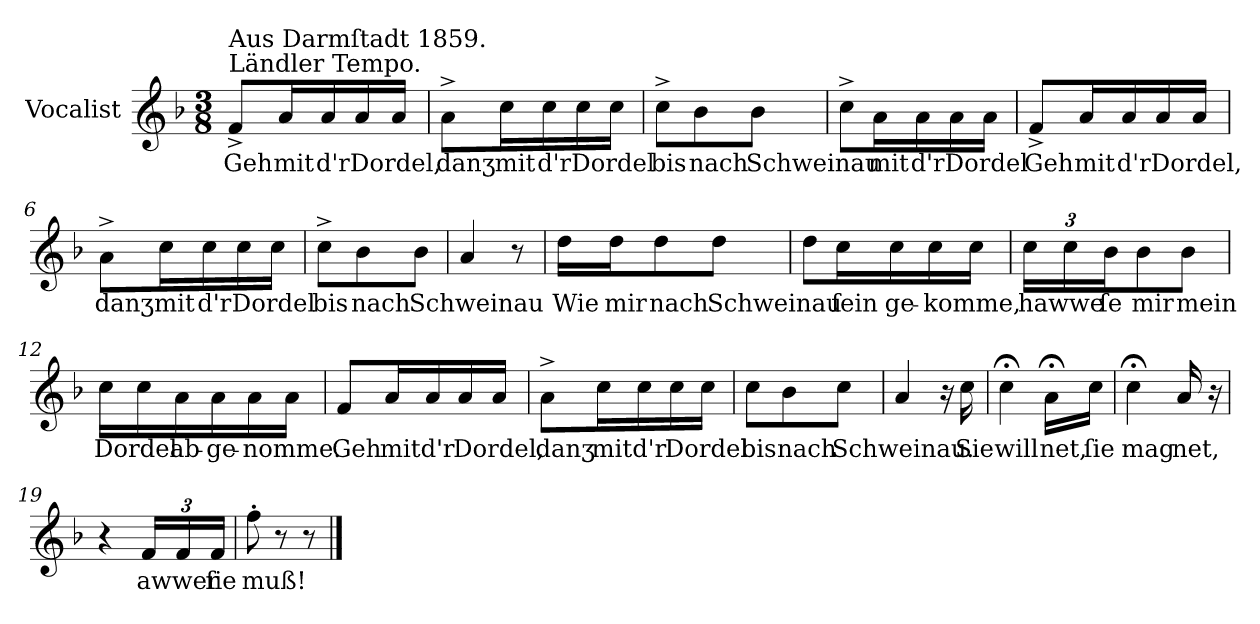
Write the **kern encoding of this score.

**kern	**text
*part1	*part1
*staff1	*staff1
*I"Vocalist	*
*k[b-]	*
*F:	*
*M3/8	*
=1	=1
!LO:TX:a:t=Ländler Tempo.	!
!LO:TX:a:t=Aus Darmſtadt 1859.	!
8f^L	Geh
16aL	mit
16a	d'r
16a	Dordel,
16aJJ	.
=2	=2
8a^L	danʒ
16ccL	mit
16cc	d'r
16cc	Dordel
16ccJJ	.
=3	=3
8cc^L	bis
8b-	nach
8b-J	Schweinau
=4	=4
8cc^L	.
16aL	mit
16a	d'r
16a	Dordel
16aJJ	.
=5	=5
8f^L	Geh
16aL	mit
16a	d'r
16a	Dordel,
16aJJ	.
=6	=6
8a^L	danʒ
16ccL	mit
16cc	d'r
16cc	Dordel
16ccJJ	.
=7	=7
8cc^L	bis
8b-	nach
8b-J	Schweinau
=8	=8
4a	.
8r	.
=9	=9
16ddLL	Wie
16ddJ	mir
8dd	nach
8ddJ	Schweinau
=10	=10
8ddL	.
16ccL	ſein
16cc	ge-
16cc	-komme,
16ccJJ	.
=11	=11
24ccLL	hawwe
24cc	.
24b-J	ſe
8b-	mir
8b-J	mein
=12	=12
16ccLL	Dordel
16cc	.
16a	ab-
16a	-ge-
16a	-nomme.
16aJJ	.
=13	=13
8fL	Geh
16aL	mit
16a	d'r
16a	Dordel,
16aJJ	.
=14	=14
8a^L	danʒ
16ccL	mit
16cc	d'r
16cc	Dordel
16ccJJ	.
=15	=15
8ccL	bis
8b-	nach
8ccJ	Schweinau.
=16	=16
4a	.
16r	.
16cc	Sie
=17	=17
4cc;<	will
16a;<LL	net,
16ccJJ	ſie
=18	=18
4cc;<	mag
16a	net,
16r	.
=19	=19
4r	.
24fLL	awwer
24f	.
24fJJ	ſie
=20	=20
8ff'	muß!
8r	.
8r	.
==	==
*-	*-
